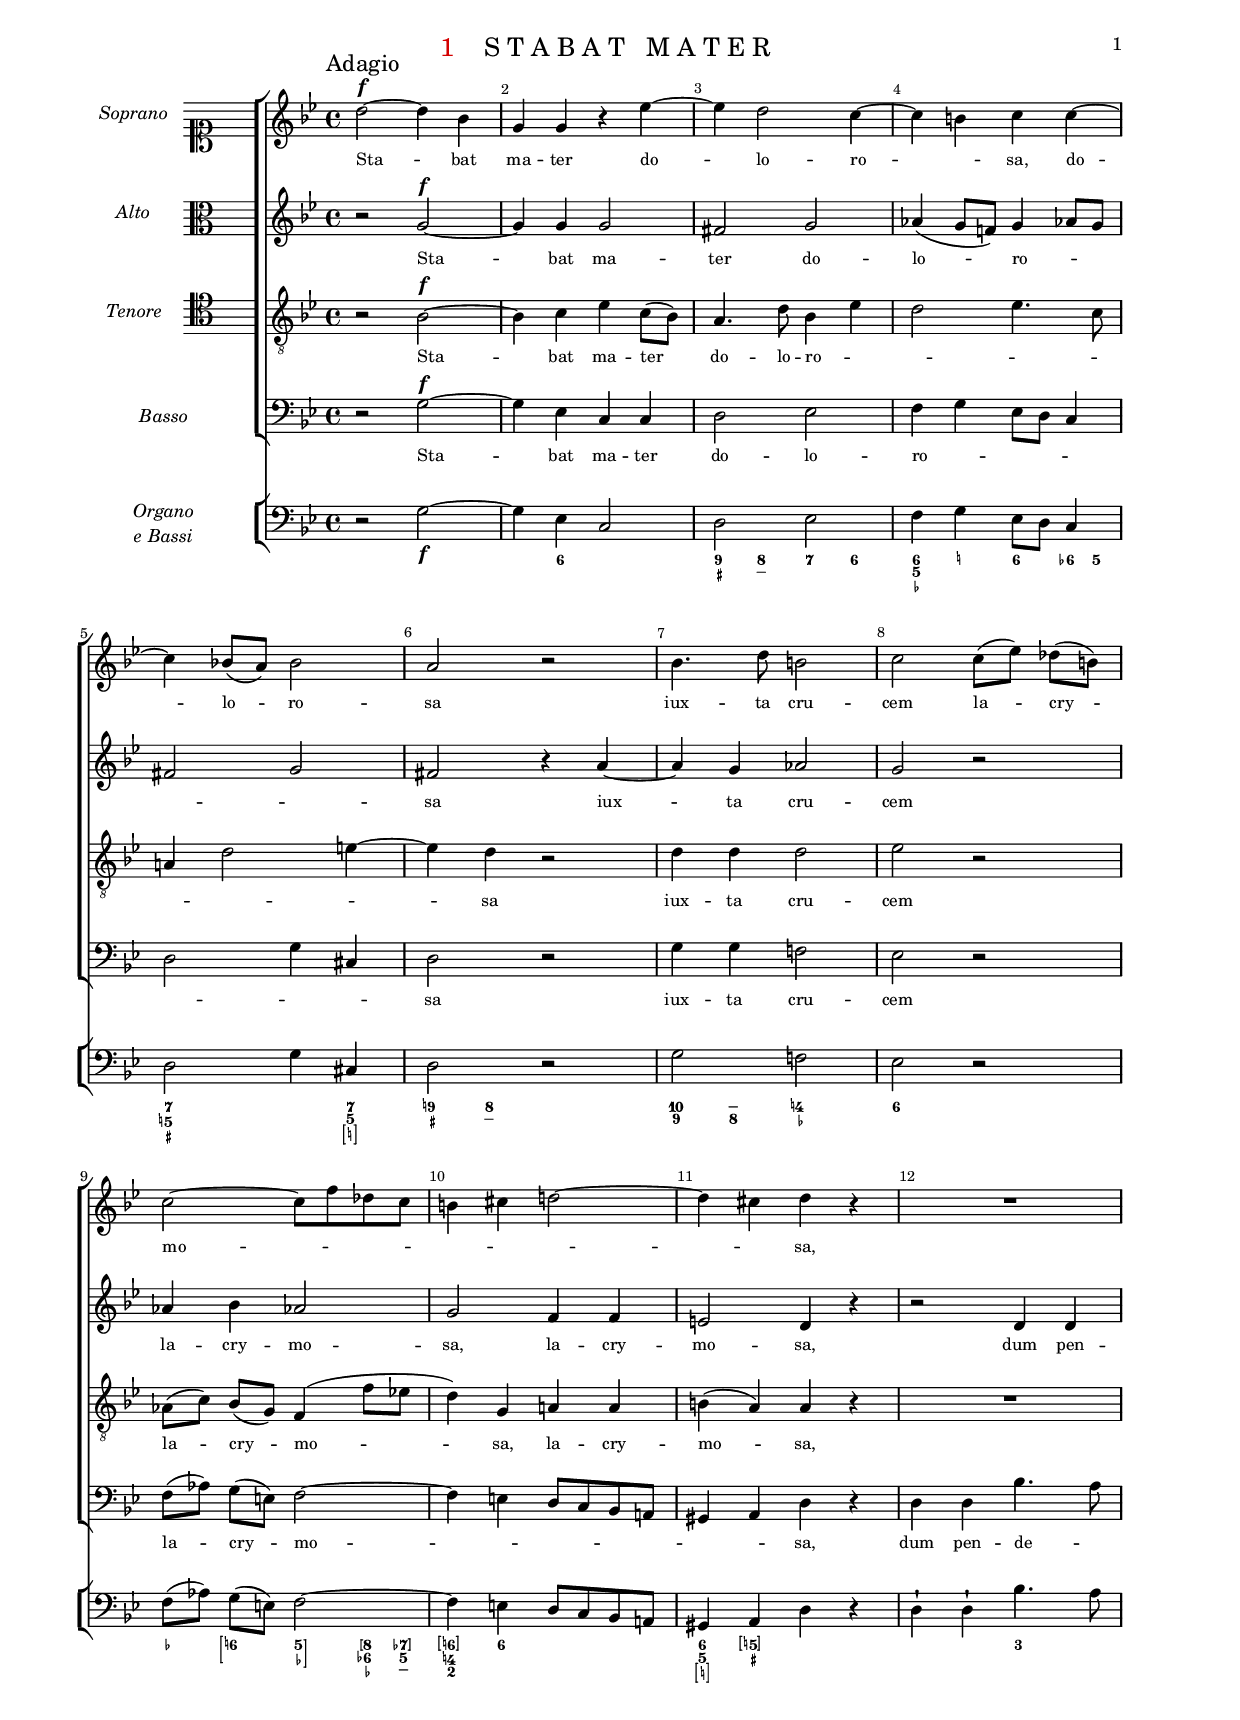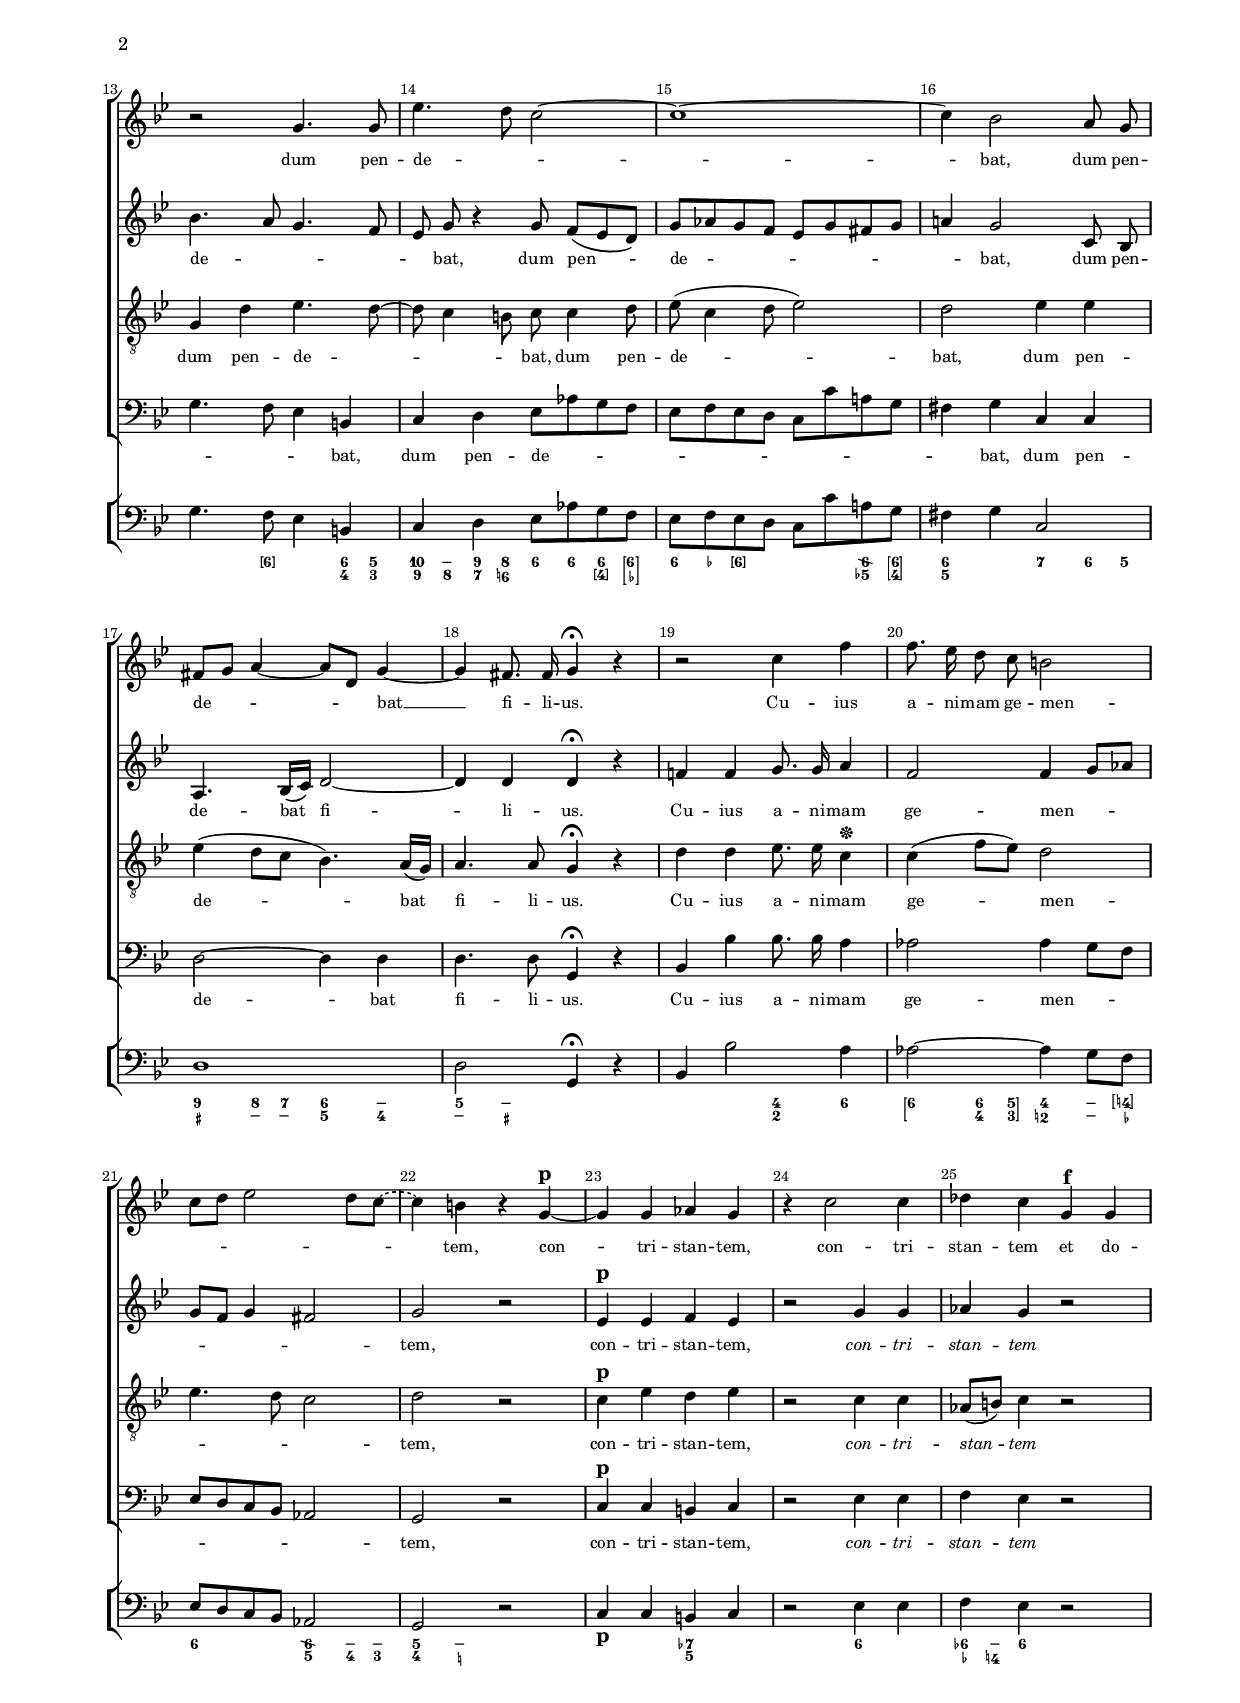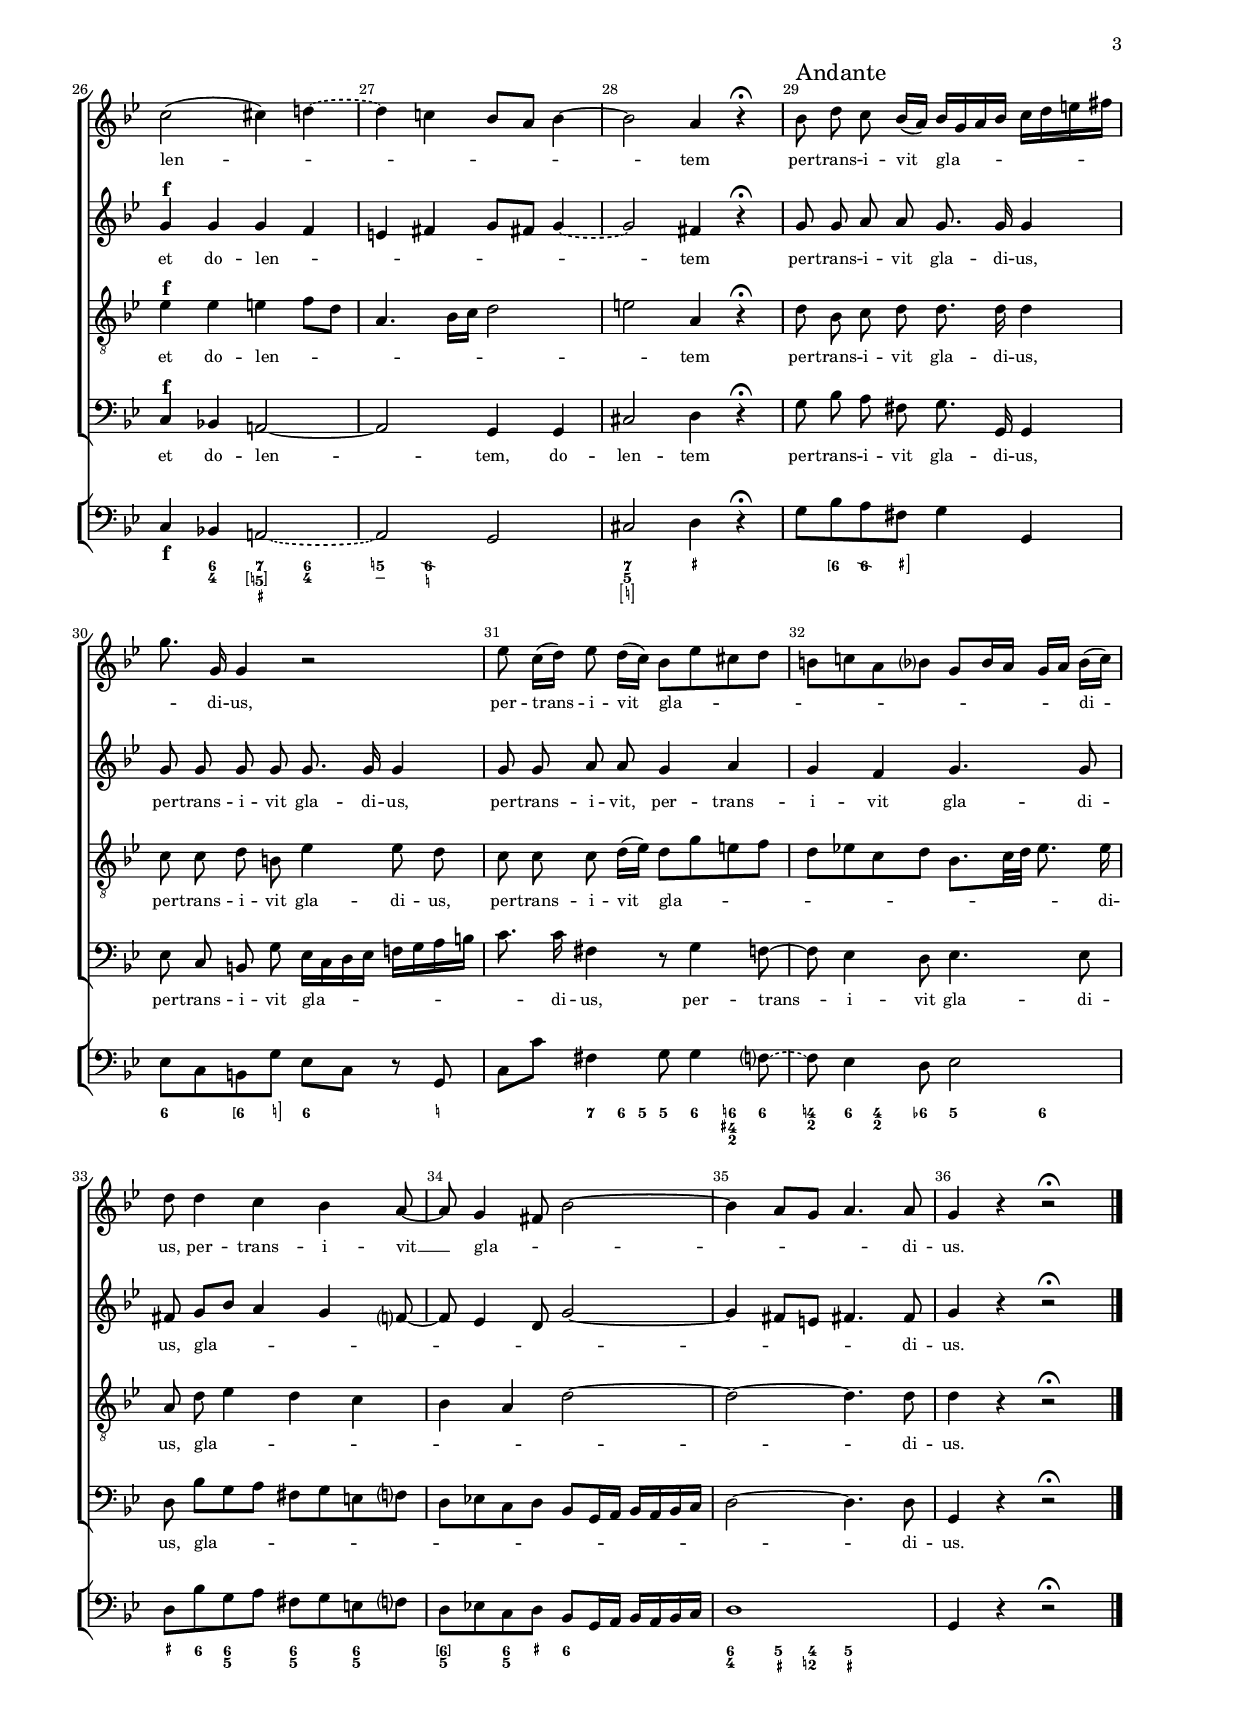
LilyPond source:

\version "2.22.0"

\version "2.22.0"
\language "deutsch"


\paper {
  #(set-paper-size "a4")
  two-sided = ##t
  top-margin = 1\cm
  bottom-margin = .5\cm
  outer-margin = 2\cm
  inner-margin = 1.5\cm
  indent = 1\cm

  oddFooterMarkup = \markup {}
  evenFooterMarkup = \markup {}
  oddHeaderMarkup = \markup {
    \fill-line {
      " " \fromproperty #'page:page-number-string
    }
  }
  evenHeaderMarkup = \markup {
    \fromproperty #'page:page-number-string
  }

  system-system-spacing =
    #'((basic-distance . 20)
       (minimum-distance . 20)
       (padding . -100)
       (stretchability . 0))

  top-system-spacing =
    #'((basic-distance . 20)
       (minimum-distance . 20)
       (padding . -100)
       (stretchability . 0))

  top-markup-spacing =
    #'((basic-distance . 5)
       (minimum-distance . 5)
       (padding . -100)
       (stretchability . 0))

  markup-system-spacing =
    #'((basic-distance . 15)
       (minimum-distance . 15)
       (padding . -100)
       (stretchability . 0))

  last-bottom-spacing =
    #'((basic-distance . 0)
       (minimum-distance . 0)
       (padding . 0)
       (stretchability . 1.0e7))

  score-system-spacing =
    #'((basic-distance . 0)
       (minimum-distance . 0)
       (padding . 0)
       (stretchability . 0))

  score-markup-spacing =
    #'((basic-distance . 0)
       (minimum-distance . 0)
       (padding . 0)
       (stretchability . 0))

  markup-markup-spacing =
    #'((basic-distance . 0)
       (minimum-distance . 0)
       (padding . 0)
       (stretchability . 0))

  bookTitleMarkup = \markup {
    \fill-line {
      \line {
        \fontsize #3 {
          \with-color #(rgb-color .8313 0 0) { \fromproperty #'header:number }
          \hspace #3
          \fromproperty #'header:title
        }
        \fromproperty #'header:subtitle
      }
    }
  }

  system-separator-markup = \markup {
    \center-align
    \vcenter \combine
    \beam #2.0 #0.5 #0.48
    \raise #1.0 \beam #2.0 #0.5 #0.48
  }
}

partTitle = #(define-scheme-function
  (parser location number title)
  (string? string?)
  #{
    \markup {
      \column {
        \vspace #25
        \fill-line { \fontsize #12 \with-color #(rgb-color .8313 0 0) #number }
        \vspace #3
        \fill-line { \fontsize #4 #title }
      }
    }
  #}
)

partMark = \score {
  \new Staff \with {
    \remove "Clef_engraver"
    \remove "Time_signature_engraver"
  } { \stopStaff s }
}



tempoMarkup = #(define-music-function
  (parser location arg)
  (markup?)
  #{
    \tempo \markup \medium { \larger \larger #arg }
  #}
)

#(define-markup-command
  (remark layout props text)
  (markup?)
  (interpret-markup layout props
    #{\markup \small \upright #text #})
)

#(define-markup-command
  (remarkE layout props text)
  (markup?)
  (interpret-markup layout props
    #{\markup \small \italic #text #})
)

solo =      \markup \remark  "Solo"
soloE =     \markup \remarkE "Solo"
tutti =     \markup \remark  "Tutti"
tuttiE =    \markup \remarkE "Tutti"
tasto =     \markup \remark  "tasto solo"
tastoE =    \markup \remarkE "tasto solo"
org =       \markup \remark  "Org."
orgE =      \markup \remarkE "Org."
vlc =       \markup \remark  "Vlc."
vlcE =      \markup \remarkE "Vlc."
bassi =     \markup \remark  "Bassi"
bassiE =    \markup \remarkE "Bassi"
tenuto =    \markup \remark  "ten."
tenutoE =   \markup \remarkE "ten."
unisono =   \markup \remark  "unisono"
unisonoE =  \markup \remarkE "unisono"
pizz =      \markup \remark  "pizz."
pizzE =     \markup \remarkE "pizz."
arco =      \markup \remark  "arco"
arcoE =     \markup \remarkE "arco"
senzaOrg =  \markup \remark  "senza Org."
senzaOrgE = \markup \remarkE "senza Org."
colOrg =    \markup \remark  "col’Org."
colOrgE =   \markup \remarkE "col’Org."
dolce =     \markup \remark  "dolce"
dolceE =    \markup \remarkE "dolce"


t = \markup { \combine \fontsize #-2 \transparent \number 5 \raise #.6 \draw-line #'(1 . 0) }
tllur = \markup { \combine \fontsize #-2 \transparent \number 5 \raise #.6 \draw-line #'(1 . 1) }
l = \markup { \fontsize #-2 \transparent \number 5 }
critnote = \markup { \musicglyph #'"pedal.*" }
trillE = \tweak self-alignment-X #CENTER ^\markup { \hspace #1.5 [ \musicglyph #'"scripts.trill" ] }
extraNat = \once \override Accidental.restore-first = ##t
kneeBeam = \once \override Beam.auto-knee-gap = #0
noKneeBeam = \once \override Beam.auto-knee-gap = #5.5
rh = \change Staff = "RH"
lh = \change Staff = "LH"
xE = \override LyricText.font-shape = #'italic
x = \revert LyricText.font-shape

bp = #(define-music-function
  (parser location beg end)
  (number? number?)
  #{
     \once \override Beam.positions = #(cons beg end)
  #}
)



dynScript = #(define-scheme-function
  (parser location sym extra?)
  (string? boolean?)
  (make-dynamic-script
    (if extra?
      (markup #:line (#:normal-text #:italic #:large #:bold sym))
      (markup #:line (#:normal-text #:large #:bold sym))
    )
  )
)

dynScriptPrefix = #(define-scheme-function
  (parser location prefix sym extra?)
  (string? string? boolean?)
  (make-dynamic-script
    (if extra?
      (markup #:line (
        #:normal-text #:small #:italic prefix
        #:normal-text #:italic #:large #:bold sym)
      )
      (markup #:line (
        #:normal-text #:small prefix
        #:normal-text #:large #:bold sym)
      )
    )
  )
)

ff   = \dynScript "ff"  ##f
ffE  = \dynScript "ff"  ##t
"f"  = \dynScript "f"   ##f
fE   = \dynScript "f"   ##t
mf   = \dynScript "mf"  ##f
mfE  = \dynScript "mf"  ##t
mp   = \dynScript "mp"  ##f
mpE  = \dynScript "mp"  ##t
p    = \dynScript "p"   ##f
pE   = \dynScript "p"   ##t
pp   = \dynScript "pp"  ##f
ppE  = \dynScript "pp"  ##t

sf   = \dynScript "sf"  ##f
sfE  = \dynScript "sf"  ##t
sfp  = \dynScript "sfp" ##f
sfpE = \dynScript "sfp" ##t
sfz  = \dynScript "sfz" ##f
sfzE = \dynScript "sfz" ##t
fp   = \dynScript "fp"  ##f
fpE  = \dynScript "fp"  ##t
fz   = \dynScript "fz"  ##f
fzE  = \dynScript "fz"  ##t
rf   = \dynScript "rf"  ##f
rfE  = \dynScript "rf"  ##t
rfz  = \dynScript "rfz" ##f
rfzE = \dynScript "rfz" ##t

piuF   = \dynScriptPrefix "più"  "f" ##f
piuFE  = \dynScriptPrefix "più"  "f" ##t
pocoF  = \dynScriptPrefix "poco" "f" ##f
pocoFE = \dynScriptPrefix "poco" "f" ##t
pocoP  = \dynScriptPrefix "poco" "p" ##f
pocoPE = \dynScriptPrefix "poco" "p" ##t

cresc = #(make-music
  'CrescendoEvent
  'span-direction START
  'span-type 'text
  'span-text (markup (#:normal-text #:small "cresc."))
)
crescE = #(make-music
  'CrescendoEvent
  'span-direction START
  'span-type 'text
  'span-text (markup (#:normal-text #:small #:italic "cresc."))
)
decresc = #(make-music
  'DecrescendoEvent
  'span-direction START
  'span-type 'text
  'span-text (markup (#:normal-text #:small "decresc."))
)
decrescE = #(make-music
  'DecrescendoEvent
  'span-direction START
  'span-type 'text
  'span-text (markup (#:normal-text #:small #:italic "decresc."))
)



smallGroupDistance = {
  \override StaffGrouper.staffgroup-staff-spacing =
    #'((basic-distance . 12)
       (minimum-distance . 12)
       (padding . -100)
       (stretchability . 0))
  \override StaffGrouper.staff-staff-spacing =
    #'((basic-distance . 12)
       (minimum-distance . 12)
       (padding . -100)
       (stretchability . 0)) }

normalGroupDistance = {
  \override StaffGrouper.staffgroup-staff-spacing =
    #'((basic-distance . 15)
       (minimum-distance . 15)
       (padding . -100)
       (stretchability . 0))
  \override StaffGrouper.staff-staff-spacing =
    #'((basic-distance . 12)
       (minimum-distance . 12)
       (padding . -100)
       (stretchability . 0)) }

smallStaffDistance = {
  \override VerticalAxisGroup.staff-staff-spacing =
    #'((basic-distance . 12)
       (minimum-distance . 12)
       (padding . -100)
       (stretchability . 0))
}

twofourtime = {
  \overrideTimeSignatureSettings
    2/4
    1/8
    #'(4)
    #'((end . (((1 . 16) . (4 4)))))
  }

twotwotime = {
  \overrideTimeSignatureSettings
    2/2
    1/4
    #'(4)
    #'((end . (((1 . 16) . (4 4 4 4)) ((1 . 8) . (4 4)))))
  }

mvTr = \once \override TextScript.X-offset = #2
mvTrh = \once \override TextScript.X-offset = #2.5
mvTrr = \once \override TextScript.X-offset = #3
hideTn = \once \override TupletNumber.stencil = ##f
mvDll = \once \override DynamicText.X-offset = #-3
scriptOut = \once \override Script.avoid-slur = #'outside
pao = \once \partCombineApart
pa = \partCombineApart
pd = \partCombineAutomatic
hairpinDashed = \override Hairpin.style = #'dashed-line
hairpinSolid = \override Hairpin.style = #'solid

sbOn = {
  \set subdivideBeams = ##t
  \set baseMoment = #(ly:make-moment 1/8)
  \set beatStructure = #'(2 2 2 2)
}
sbOff = {
  \unset subdivideBeams
  \unset baseMoment
  \unset beatStructure
}

parOn = {
  \once \override ParenthesesItem.font-size = #-3
  \once \override ParenthesesItem.stencils = #(lambda (grob)
    (let ((par-list (parentheses-item::calc-parenthesis-stencils grob))
          (right-par (grob-interpret-markup grob (markup #:null))))
      (list (car par-list) right-par )))
}
parOff = {
  \once \override ParenthesesItem.font-size = #-3
  \once \override ParenthesesItem.stencils = #(lambda (grob)
    (let ((par-list (parentheses-item::calc-parenthesis-stencils grob))
          (left-par (grob-interpret-markup grob (markup #:null))))
      (list left-par (cadr par-list))))
}

markDaCapo = {
  \once \override Score.RehearsalMark.self-alignment-X = #RIGHT
  \mark \markup { \remark "da capo" }
}



% modify the Scheme function 'format-bass-figure'
% in usr/share/lilypond/current/scm/translation-functions.scm
% to increase the size of figured bass accidentals
#(define-public (new-format-bass-figure figure event context)
  (let* ((fig (ly:event-property event 'figure))
         (fig-markup (if (number? figure)
             ((if (<= 10 figure)
                  (lambda (y) (make-translate-scaled-markup
                               (cons -0.7 0) y))
                  identity)

              (cond
               ((eq? #t (ly:event-property event 'diminished))
                (markup #:slashed-digit figure))
               ((eq? #t (ly:event-property event 'augmented-slash))
                (markup #:backslashed-digit figure))
               (else (markup #:number (number->string figure 10)))))
             #f))

         (alt (ly:event-property event 'alteration))
         (alt-markup
          (if (number? alt)
              (markup
               #:general-align Y DOWN #:fontsize
               (if (not (= alt DOUBLE-SHARP))
                  0 2) ;; originally: -2 2)
               (alteration->text-accidental-markup alt))
              #f))

         (plus-markup (if (eq? #t (ly:event-property event 'augmented))
                          (markup #:number "+")
                          #f))

         (alt-dir (ly:context-property context 'figuredBassAlterationDirection))
         (plus-dir (ly:context-property context 'figuredBassPlusDirection)))

    (if (and (not fig-markup) alt-markup)
        (begin
          (set! fig-markup
            (markup #:left-align #:pad-around 0.3 alt-markup))
          (set! alt-markup #f)))

    (if alt-markup
        (set! fig-markup
              (markup #:put-adjacent
                      X (if (number? alt-dir)
                            alt-dir
                            LEFT)
                      fig-markup
                      #:pad-x 0.2 alt-markup)))

    (if plus-markup
        (set! fig-markup
              (if fig-markup
                  (markup #:put-adjacent
                          X (if (number? plus-dir)
                                plus-dir
                                LEFT)
                          fig-markup
                          #:pad-x 0.2 plus-markup)
                  plus-markup)))

    (if (markup? fig-markup)
        (markup #:fontsize -2 fig-markup)
        empty-markup)))


#(define (ly:half-bass-figure-bracket which-side) (lambda (grob)
  (let* (
    (dir-h (if (negative? which-side) -1 +1))
    (layout (ly:grob-layout grob))
    (line-thickness (ly:output-def-lookup layout 'line-thickness))
    (thickness (ly:grob-property grob 'thickness 1))
    (th (* line-thickness thickness))
    (hth (/ th 2))
    (tip-lo-h (car (ly:grob-property grob 'edge-height)))
    (tip-hi-h (cdr (ly:grob-property grob 'edge-height)))
    (bfb (ly:enclosing-bracket::print grob))
    (bfb-x (ly:stencil-extent bfb X))
    (bfb-y (ly:stencil-extent bfb Y))
    (stem-v (interval-widen bfb-y (- hth)))
    (stems-h (interval-widen bfb-x (- hth)))
    (single-bracket (lambda (grob)
      (grob-interpret-markup grob (markup
        #:translate (cons ((if (negative? dir-h) car cdr) stems-h) (cdr stem-v))
        #:scale (cons (- dir-h) -1)
        #:combine #:draw-line (cons tip-hi-h 0) #:combine
        #:draw-line (cons 0 (interval-length stem-v))
        #:translate (cons 0 (interval-length stem-v))
        #:draw-line (cons tip-lo-h 0))))))
    (single-bracket grob))))


bo =
\once \override BassFigureBracket.stencil = #(ly:half-bass-figure-bracket LEFT)
bc =
\once \override BassFigureBracket.stencil = #(ly:half-bass-figure-bracket RIGHT)


\layout {
  \context {
    \Score
    \compressEmptyMeasures
    \override BarNumber.break-visibility = #'#(#f #t #t)
  }
  \context {
    \StaffGroup
    \override SystemStartBracket.collapse-height = #1
    \override InstrumentName.font-shape = #'italic
    \override StaffGrouper.staffgroup-staff-spacing =
      #'((basic-distance . 15)
         (minimum-distance . 15)
         (padding . -100)
         (stretchability . 0))
    \override StaffGrouper.staff-staff-spacing =
      #'((basic-distance . 12)
         (minimum-distance . 12)
         (padding . -100)
         (stretchability . 0))
  }
  \context {
    \ChoirStaff
    \override StaffGrouper.staffgroup-staff-spacing =
      #'((basic-distance . 15)
         (minimum-distance . 15)
         (padding . -100)
         (stretchability . 0))
    \override StaffGrouper.staff-staff-spacing =
      #'((basic-distance . 13)
         (minimum-distance . 13)
         (padding . -100)
         (stretchability . 0))
    \override StaffGrouper.nonstaff-nonstaff-spacing =
      #'((basic-distance . 2)
         (minimum-distance . 2)
         (padding . -100)
         (stretchability . 0))
  }
  \context {
    \GrandStaff
    \override InstrumentName.font-shape = #'italic
    \override StaffGrouper.staffgroup-staff-spacing =
      #'((basic-distance . 15)
         (minimum-distance . 15)
         (padding . -100)
         (stretchability . 0))
    \override StaffGrouper.staff-staff-spacing =
      #'((basic-distance . 12)
         (minimum-distance . 12)
         (padding . -100)
         (stretchability . 0))
  }
  \context {
    \PianoStaff
    \override InstrumentName.font-shape = #'italic
    \override StaffGrouper.staffgroup-staff-spacing =
      #'((basic-distance . 15)
         (minimum-distance . 15)
         (padding . -100)
         (stretchability . 0))
    \override StaffGrouper.staff-staff-spacing =
      #'((basic-distance . 12)
         (minimum-distance . 12)
         (padding . -100)
         (stretchability . 0))
  }
  \context {
    \Staff
    \override InstrumentName.font-shape = #'italic
    \override VerticalAxisGroup.default-staff-staff-spacing =
      #'((basic-distance . 15)
         (minimum-distance . 15)
         (padding . -100)
         (stretchability . 0))
    \accidentalStyle neo-modern-voice
    extraNatural = ##t
    \override NoteHead.style = #'baroque
    aDueText = \markup { \medium \remark "a 2" }
    \override DynamicTextSpanner.style = #'none
  }
  \context {
    \Voice
    \override TupletBracket.bracket-visibility = ##f
    \override TupletBracket.avoid-scripts = ##f
  }
  \context {
    \Lyrics
    \override LyricText.font-size = #-1
    \override VerticalAxisGroup.nonstaff-unrelatedstaff-spacing.padding = #-100
  }
  \context {
    \FiguredBass
    figuredBassPlusDirection = #1
    \override BassFigure.font-size = #-2
    \override BassFigure.baseline-skip = #-3
    \override VerticalAxisGroup.nonstaff-nonstaff-spacing.padding = #-100
  }
  \set figuredBassFormatter = #new-format-bass-figure
}

#(define (ly:create-toc-file layout pages)
  (let* ((label-table (ly:output-def-lookup layout 'label-page-table)))
    (if (not (null? label-table))
      (let* ((format-line (lambda (toc-item)
             (let* ((label (car toc-item))
                    (text  (cdaddr toc-item))
                    (label-page (and (list? label-table)
                                     (assoc label label-table)))
                    (page (and label-page (cdr label-page))))
               (format #f "~a{~a}" text page))))
             (formatted-toc-items (map format-line (toc-items)))
             (whole-string (string-join formatted-toc-items "\n"))
             (outfilename "lilypond.toc")
             (outfile (open-output-file outfilename)))
        (if (output-port? outfile)
            (display whole-string outfile)
            (ly:warning (_ "Unable to open output file ~a for the TOC information") outfilename))
        (close-output-port outfile)))))

tocPart = #(define-music-function
  (parser location number text)
  (markup? markup?)
  (add-toc-item!
    'tocItemMarkup
    (format
      #f
      "\\contentsline {part}{\\numberline {~a}~a}"
      number
      text
    )
  )
)

tocSection = #(define-music-function
  (parser location number text)
  (markup? markup?)
  (add-toc-item!
    'tocItemMarkup
    (format
      #f
      "\\contentsline {section}{\\numberline {~a}~a}"
      number
      text
    )
  )
)

tocSubsection = #(define-music-function
  (parser location number text)
  (markup? markup?)
  (add-toc-item!
    'tocItemMarkup
    (format
      #f
      "\\contentsline {subsection}{\\numberline {~a}~a}"
      number
      text
    )
  )
)

#(define (ly:create-ref-file layout pages)
 (let* ((label-table (ly:output-def-lookup layout 'label-page-table)))
   (if (not (null? label-table))
     (let* ((format-line (lambda (toc-item)
            (let* ((label (car toc-item))
                   (text  (cdaddr toc-item))
                   (label-page (and (list? label-table)
                                    (assoc label label-table)))
                   (page (and label-page (cdr label-page))))
              (format #f "~a{~a}}" text page))))
            (formatted-toc-items (map format-line (toc-items)))
            (whole-string (string-join formatted-toc-items "\n"))
            (outfilename "lilypond.ref")
            (outfile (open-output-file outfilename)))
       (if (output-port? outfile)
           (display whole-string outfile)
           (ly:warning (_ "Unable to open output file ~a for the REF information") outfilename))
       (close-output-port outfile)))))

tocLabel = #(define-music-function
  (parser location label number text)
  (markup? markup? markup?)
   (add-toc-item!
    'tocItemMarkup
    (format
      #f
      "\\newlabel{~a}{{~a}{~a}"
      label
      number
      text
    )
  )
)

tocLabelLong = #(define-music-function
  (parser location label number genre text)
  (markup? markup? markup? markup?)
  (add-toc-item!
    'tocItemMarkup
    (format
      #f
      "\\newlabel{~a}{{~a}{~a}{~a}"
      label
    number
    genre
    text
    )
  )
)


piuP   = \dynScriptPrefix "più"  "p" ##f
piuPE  = \dynScriptPrefix "più"  "p" ##t


tempoStabat = \tempoMarkup "Adagio"
  tempoPerTransivit = \tempoMarkup "Andante"


\version "2.22.0"

SopranoIncipit = \markup {
  "Soprano" \hspace #-20.3 \score {
    \new Staff \with {
      \remove Time_signature_engraver
    } {
      \clef soprano s4 \bar empty
    }
    \layout { }
  } \hspace #-0.5
}

StabatSoprano = {
  \relative c' {
    \clef treble
    \key g \minor \time 4/4 \autoBeamOff \tempoStabat
    d'2~\fE d4 b
    g g r es'~
    es d2 c4~
    c h c c~
    c b8([ a)] b2 %5
    a r
    b4. d8 h2
    c c8([ es)] des([ h)]
    c2~ c8[ f des c]
    h4 cis d2~ %10
    d4 cis d r
    R1
    r2 g,4. g8
    es'4. d8 c2~
    c1~ %15
    c4 b2 a8 g
    fis[ g] a4~ a8[ d,] g4~
    g fis8. fis16 g4\fermata r
    r2 c4 f
    f8. es16 d8 c h2 %20
    c8[ d] es2 d8[ \once \tieDashed c~]
    c4 h r g~\p
    g g as g
    r c2 c4
    des c g\f g %25
    c2( cis4) \once \tieDashed d~
    d c4 b8[ a] b4~
    b2 a4 r\fermata
    \tempoPerTransivit b8 d c b16([ a)] b[ g a b] c[ d e fis]
    g8. g,16 g4 r2 %30
    es'8 c16([ d)] es8 d16([ c)] b8[ es cis d]
    h[ c a b?] g[ b16 a] g[ a] b([ c)]
    d8 d4 c b a8~
    a g4 fis8 b2~
    b4 a8[ g] a4. a8 %35
    g4 r r2\fermata \bar "|." %36 finis
  }
}

StabatSopranoLyrics = \lyricmode {
  Sta -- bat
  ma -- ter do --
  lo -- ro --
  _ sa, do --
  lo -- ro -- %5
  sa
  iux -- ta cru --
  cem la -- cry --
  mo --
  _ _ _ %10
  _ sa,

  dum pen --
  de -- _ _
  %15
  bat, dum pen --
  de -- _ bat __
  fi -- li -- us.
  Cu -- ius
  a -- ni -- mam ge -- men -- %20
  _ _ _
  tem, con --
  tri -- stan -- tem,
  con -- tri --
  stan -- tem et do -- %25
  len -- _
  _ _ _
  tem
  per -- trans -- i -- vit gla -- _
  _ di -- us, %30
  per -- trans -- i -- vit gla --
  _ _ _ di --
  us, per -- trans -- i -- vit __
  gla -- _ _
  _ _ di -- %35
  us. %36 finis

  % O quam tri -- stis et af -- fli -- cta
  % fu -- it il -- la be -- ne -- di -- cta
  % ma -- ter u -- ni -- ge -- ni -- ti!
  %
  % Quae mae -- re -- bat et do -- le -- bat,
  % pi -- a ma -- ter cum vi -- de -- bat
  % na -- ti poe -- nas in -- cli -- ti.
  %
  % Quis est ho -- mo, qui non fle -- ret,
  % ma -- trem Chri -- sti si vi -- de -- ret
  % in tan -- to sup -- pli -- ci -- o?
  %
  % Quis non pos -- set con -- tri -- sta -- ri,
  % pi -- am ma -- trem con -- tem -- pla -- ri
  % do -- len -- tem cum fi -- li -- o?
  %
  % Pro pec -- ca -- tis su -- ae gen -- tis
  % vi -- dit Ie -- sum in tor -- men -- tis
  % et fla -- gel -- lis sub -- di -- tum.
  %
  % Vi -- dit su -- um dul -- cem na -- tum
  % mo -- ri -- en -- tem, de -- so -- la -- tum,
  % dum e -- mi -- sit spi -- ri -- tum.
  %
  % E -- ia, ma -- ter, fons a -- mo -- ris,
  % me sen -- ti -- re vim do -- lo -- ris
  % fac, ut te -- cum lu -- ge -- am.
  %
  % Fac, ut ar -- de -- at cor me -- um
  % in a -- man -- do Chri -- stum De -- um,
  % ut si -- bi com -- pla -- ce -- am.
  %
  % San -- cta ma -- ter, i -- stud a -- gas,
  % cru -- ci -- fi -- xi fi -- ge pla -- gas
  % cor -- di me -- o va -- li -- de.
  %
  % Tu -- i na -- ti vul -- ne -- ra -- ti,
  % tam di -- gna -- ti pro me pa -- ti,
  % poe -- nas me -- cum di -- vi -- de.
  %
  % Fac me te -- cum pi -- e fle -- re,
  % cru -- ci -- fi -- xo con -- do -- le -- re,
  % do -- nec e -- go vi -- xe -- ro
  %
  % Iux -- ta cru -- cem te -- cum sta -- re,
  % te li -- ben -- ter so -- ci -- a -- re
  % in plan -- ctu de -- si -- de -- ro.
  %
  % Vir -- go vir -- gi -- num prae -- cla -- ra,
  % mi -- hi iam non sis a -- ma -- ra,
  % fac me te -- cum plan -- ge -- re.
  %
  % Fac, ut por -- tem Chri -- sti mor -- tem,
  % pas -- si -- o -- nis fac con -- sor -- tem
  % et pla -- gas re -- co -- le -- re.
  %
  % Fac me pla -- gis vul -- ne -- ra -- ri,
  % cru -- ce hac in -- e -- bri -- a -- ri
  % ob a -- mo -- rem fi -- li -- i.
  %
  % In -- flam -- ma -- tis et ac -- cen -- sus
  % per te, vir -- go, sim de -- fen -- sus
  % in di -- e iu -- di -- ci -- i.
  %
  % Fac me cru -- ce cu -- sto -- di -- ri,
  % mor -- te Chri -- sti prae -- mu -- ni -- ri,
  % con -- fo -- ve -- ri gra -- ti -- a.
  %
  % Quan -- do cor -- pus mo -- ri -- e -- tur,
  % fac ut a -- ni -- ma do -- ne -- tur
  % pa -- ra -- di -- si glo -- ri -- ae.
}

\version "2.22.0"

AltoIncipit = \markup {
  "Alto" \hspace #-18.1 \score {
    \new Staff \with {
      \remove Time_signature_engraver
    } {
      \clef alto s4 \bar empty
    }
    \layout { }
  } \hspace #-0.5
}

StabatAlto = {
  \relative c' {
    \clef treble
    \key g \minor \time 4/4 \autoBeamOff \tempoStabat
    r2 g'~\fE
    g4 g g2
    fis g
    as4( g8[ f]) g4 as8[ g]
    fis2 g %5
    fis r4 a~
    a g as2
    g r
    as4 b as2
    g f4 f %10
    e2 d4 r
    r2 d4 d
    b'4. a8 g4. f8
    es g r4 g8 f([ es d)]
    g[ as g f] es[ g fis g] %15
    a4 g2 c,8 b
    a4. b16([ c)] d2~
    d4 d d\fermata r
    f! f g8. g16 a4
    f2 f4 g8[ as] %20
    g[ f] g4 fis2
    g r
    es4\p es f es
    r2 g4 g
    as g r2 %25
    g4\f g g f
    e fis g8[ fis] \once \tieDashed g4~
    g2 fis4 r\fermata
    \tempoPerTransivit g8 g a a g8. g16 g4
    g8 g g g g8. g16 g4 %30
    g8 g a a g4 a
    g f g4. g8
    fis g[ b] a4 g f?8~
    f es4 d8 g2~
    g4 fis8[ e] fis4. fis8 %35
    g4 r r2\fermata \bar "|." %36 finis
  }
}

StabatAltoLyrics = \lyricmode {
  Sta --
  bat ma --
  ter do --
  lo -- ro -- _
  _ _ %5
  sa iux --
  ta cru --
  cem
  la -- cry -- mo --
  sa, la -- cry -- %10
  mo -- sa,
  dum pen --
  de -- _ _ _
  _ bat, dum pen --
  de -- _ %15
  _ bat, dum pen --
  de -- bat fi --
  li -- us.
  Cu -- ius a -- ni -- mam
  ge -- men -- _ %20
  _ _ _
  tem,
  con -- tri -- stan -- tem,
  \xE con -- tri --
  stan -- tem \x %25
  et do -- len -- _
  _ _ _ _
  tem
  per -- trans -- i -- vit gla -- di -- us,
  per -- trans -- i -- vit gla -- di -- us, %30
  per -- trans -- i -- vit, per -- trans --
  i -- vit gla -- di --
  us, gla -- _ _ _
  _ _ _
  _ _ di -- %35
  us. %36 finis

  % O quam tri -- stis et af -- fli -- cta
  % fu -- it il -- la be -- ne -- di -- cta
  % ma -- ter u -- ni -- ge -- ni -- ti!
  %
  % Quae mae -- re -- bat et do -- le -- bat,
  % pi -- a ma -- ter cum vi -- de -- bat
  % na -- ti poe -- nas in -- cli -- ti.
  %
  % Quis est ho -- mo, qui non fle -- ret,
  % ma -- trem Chri -- sti si vi -- de -- ret
  % in tan -- to sup -- pli -- ci -- o?
  %
  % Quis non pos -- set con -- tri -- sta -- ri,
  % pi -- am ma -- trem con -- tem -- pla -- ri
  % do -- len -- tem cum fi -- li -- o?
  %
  % Pro pec -- ca -- tis su -- ae gen -- tis
  % vi -- dit Ie -- sum in tor -- men -- tis
  % et fla -- gel -- lis sub -- di -- tum.
  %
  % Vi -- dit su -- um dul -- cem na -- tum
  % mo -- ri -- en -- tem, de -- so -- la -- tum,
  % dum e -- mi -- sit spi -- ri -- tum.
  %
  % E -- ia, ma -- ter, fons a -- mo -- ris,
  % me sen -- ti -- re vim do -- lo -- ris
  % fac, ut te -- cum lu -- ge -- am.
  %
  % Fac, ut ar -- de -- at cor me -- um
  % in a -- man -- do Chri -- stum De -- um,
  % ut si -- bi com -- pla -- ce -- am.
  %
  % San -- cta ma -- ter, i -- stud a -- gas,
  % cru -- ci -- fi -- xi fi -- ge pla -- gas
  % cor -- di me -- o va -- li -- de.
  %
  % Tu -- i na -- ti vul -- ne -- ra -- ti,
  % tam di -- gna -- ti pro me pa -- ti,
  % poe -- nas me -- cum di -- vi -- de.
  %
  % Fac me te -- cum pi -- e fle -- re,
  % cru -- ci -- fi -- xo con -- do -- le -- re,
  % do -- nec e -- go vi -- xe -- ro
  %
  % Iux -- ta cru -- cem te -- cum sta -- re,
  % te li -- ben -- ter so -- ci -- a -- re
  % in plan -- ctu de -- si -- de -- ro.
  %
  % Vir -- go vir -- gi -- num prae -- cla -- ra,
  % mi -- hi iam non sis a -- ma -- ra,
  % fac me te -- cum plan -- ge -- re.
  %
  % Fac, ut por -- tem Chri -- sti mor -- tem,
  % pas -- si -- o -- nis fac con -- sor -- tem
  % et pla -- gas re -- co -- le -- re.
  %
  % Fac me pla -- gis vul -- ne -- ra -- ri,
  % cru -- ce hac in -- e -- bri -- a -- ri
  % ob a -- mo -- rem fi -- li -- i.
  %
  % In -- flam -- ma -- tis et ac -- cen -- sus
  % per te, vir -- go, sim de -- fen -- sus
  % in di -- e iu -- di -- ci -- i.
  %
  % Fac me cru -- ce cu -- sto -- di -- ri,
  % mor -- te Chri -- sti prae -- mu -- ni -- ri,
  % con -- fo -- ve -- ri gra -- ti -- a.
  %
  % Quan -- do cor -- pus mo -- ri -- e -- tur,
  % fac ut a -- ni -- ma do -- ne -- tur
  % pa -- ra -- di -- si glo -- ri -- ae.
}

\version "2.22.0"

TenoreIncipit = \markup {
  "Tenore" \hspace #-19.5 \score {
    \new Staff \with {
      \remove Time_signature_engraver
    } {
      \clef tenor s4 \bar empty
    }
    \layout { }
  } \hspace #-0.5
}

StabatTenore = {
  \relative c' {
    \clef "treble_8"
    \key g \minor \time 4/4 \autoBeamOff \tempoStabat
    r2 b~\fE
    b4 c es c8([ b)]
    a4. d8 b4 es
    d2 es4. c8
    a!4 d2 e4~ %5
    e d r2
    d4 d d2
    es r
    as,8([ c)] b([ g)] f4( f'8[ es!]
    d4) g, a a %10
    h( a) a r
    R1
    g4 d' es4. d8~
    d c4 h8 c c4 d8
    es( c4 d8 es2) %15
    d es4 es
    es( d8[ c] b4.) a16([ g)]
    a4. a8 g4\fermata r
    d' d es8. es16 c4^\critnote
    c( f8[ es)] d2 %20
    es4. d8 c2
    d r
    c4\p es d es
    r2 c4 c
    as8([ h)] c4 r2 %25
    es4\f es e f8[ d]
    a4. b16[ c] d2
    e a,4 r\fermata
    \tempoPerTransivit d8 b c d d8. d16 d4
    c8 c d h es4 es8 d %30
    c c c d16([ es)] d8[ g e f]
    d[ es c d] b8.[ c32 d] es8. es16
    a,8 d es4 d c
    b a d2~
    d~ d4. d8 %35
    d4 r r2\fermata \bar "|." %36 finis
  }
}

StabatTenoreLyrics = \lyricmode {
  Sta --
  bat ma -- ter
  do -- lo -- ro -- _
  _ _ _
  _ _ _ %5
  sa
  iux -- ta cru --
  cem
  la -- cry -- mo --
  sa, la -- cry -- %10
  mo -- sa,

  dum pen -- de -- _
  _ _ bat, dum pen --
  de -- %15
  bat, dum pen --
  de -- bat
  fi -- li -- us.
  Cu -- ius a -- ni -- mam
  ge -- men -- %20
  _ _ _
  tem,
  con -- tri -- stan -- tem,
  \xE con -- tri --
  stan -- tem \x %25
  et do -- len -- _
  _ _ _
  _ tem
  per -- trans -- i -- vit gla -- di -- us,
  per -- trans -- i -- vit gla -- di -- us, %30
  per -- trans -- i -- vit gla --
  _ _ _ di --
  us, gla -- _ _ _
  _ _ _
  di -- %35
  us. %36 finis

  % O quam tri -- stis et af -- fli -- cta
  % fu -- it il -- la be -- ne -- di -- cta
  % ma -- ter u -- ni -- ge -- ni -- ti!
  %
  % Quae mae -- re -- bat et do -- le -- bat,
  % pi -- a ma -- ter cum vi -- de -- bat
  % na -- ti poe -- nas in -- cli -- ti.
  %
  % Quis est ho -- mo, qui non fle -- ret,
  % ma -- trem Chri -- sti si vi -- de -- ret
  % in tan -- to sup -- pli -- ci -- o?
  %
  % Quis non pos -- set con -- tri -- sta -- ri,
  % pi -- am ma -- trem con -- tem -- pla -- ri
  % do -- len -- tem cum fi -- li -- o?
  %
  % Pro pec -- ca -- tis su -- ae gen -- tis
  % vi -- dit Ie -- sum in tor -- men -- tis
  % et fla -- gel -- lis sub -- di -- tum.
  %
  % Vi -- dit su -- um dul -- cem na -- tum
  % mo -- ri -- en -- tem, de -- so -- la -- tum,
  % dum e -- mi -- sit spi -- ri -- tum.
  %
  % E -- ia, ma -- ter, fons a -- mo -- ris,
  % me sen -- ti -- re vim do -- lo -- ris
  % fac, ut te -- cum lu -- ge -- am.
  %
  % Fac, ut ar -- de -- at cor me -- um
  % in a -- man -- do Chri -- stum De -- um,
  % ut si -- bi com -- pla -- ce -- am.
  %
  % San -- cta ma -- ter, i -- stud a -- gas,
  % cru -- ci -- fi -- xi fi -- ge pla -- gas
  % cor -- di me -- o va -- li -- de.
  %
  % Tu -- i na -- ti vul -- ne -- ra -- ti,
  % tam di -- gna -- ti pro me pa -- ti,
  % poe -- nas me -- cum di -- vi -- de.
  %
  % Fac me te -- cum pi -- e fle -- re,
  % cru -- ci -- fi -- xo con -- do -- le -- re,
  % do -- nec e -- go vi -- xe -- ro
  %
  % Iux -- ta cru -- cem te -- cum sta -- re,
  % te li -- ben -- ter so -- ci -- a -- re
  % in plan -- ctu de -- si -- de -- ro.
  %
  % Vir -- go vir -- gi -- num prae -- cla -- ra,
  % mi -- hi iam non sis a -- ma -- ra,
  % fac me te -- cum plan -- ge -- re.
  %
  % Fac, ut por -- tem Chri -- sti mor -- tem,
  % pas -- si -- o -- nis fac con -- sor -- tem
  % et pla -- gas re -- co -- le -- re.
  %
  % Fac me pla -- gis vul -- ne -- ra -- ri,
  % cru -- ce hac in -- e -- bri -- a -- ri
  % ob a -- mo -- rem fi -- li -- i.
  %
  % In -- flam -- ma -- tis et ac -- cen -- sus
  % per te, vir -- go, sim de -- fen -- sus
  % in di -- e iu -- di -- ci -- i.
  %
  % Fac me cru -- ce cu -- sto -- di -- ri,
  % mor -- te Chri -- sti prae -- mu -- ni -- ri,
  % con -- fo -- ve -- ri gra -- ti -- a.
  %
  % Quan -- do cor -- pus mo -- ri -- e -- tur,
  % fac ut a -- ni -- ma do -- ne -- tur
  % pa -- ra -- di -- si glo -- ri -- ae.
}

\version "2.22.0"

StabatBasso = {
  \relative c {
    \clef bass
    \key g \minor \time 4/4 \autoBeamOff \tempoStabat
    r2 g'~\fE
    g4 es c c
    d2 es
    f4 g es8[ d] c4
    d2 g4 cis, %5
    d2 r
    g4 g f!2
    es r
    f8([ as)] g([ e)] f2~
    f4 e d8[ c b a!] %10
    gis4 a d r
    d d b'4. a8
    g4. f8 es4 h
    c d es8[ as g f]
    es[ f es d] c[ c' a g] %15
    fis4 g c, c
    d2~ d4 d
    d4. d8 g,4\fermata r
    b b' b8. b16 a4
    as2 as4 g8[ f] %20
    es[ d c b] as2
    g r
    c4\p c h c
    r2 es4 es
    f es r2 %25
    c4\f b! a!2~
    a g4 g
    cis2 d4 r\fermata
    \tempoPerTransivit g8 b a fis g8. g,16 g4
    es'8 c h g' es16[ c d es] f[ g a h] %30
    c8. c16 fis,4 r8 g4 f8~
    f es4 d8 es4. es8
    d8 b'[ g a] fis[ g e f?]
    d[ es c d] b[ g16 a] b[ a b c]
    d2~ d4. d8 %35
    g,4 r r2\fermata \bar "|." %36 finis
  }
}

StabatBassoLyrics = \lyricmode {
  Sta --
  bat ma -- ter
  do -- lo --
  ro -- _ _ _
  _ _ _ %5
  sa
  iux -- ta cru --
  cem
  la -- cry -- mo --
  _ _ %10
  _ _ sa,
  dum pen -- de -- _
  _ _ _ bat,
  dum pen -- de --
  _ _ %15
  _ bat, dum pen --
  de -- bat
  fi -- li -- us.
  Cu -- ius a -- ni -- mam
  ge -- men -- _ %20
  _ _
  tem,
  con -- tri -- stan -- tem,
  \xE con -- tri --
  stan -- tem \x %25
  et do -- len --
  tem, do --
  len -- tem
  per -- trans -- i -- vit gla -- di -- us,
  per -- trans -- i -- vit gla -- _ %30
  _ di -- us, per -- trans --
  i -- vit gla -- di --
  us, gla -- _
  _ _ _
  _ di -- %35
  us. %36 finis

  % O quam tri -- stis et af -- fli -- cta
  % fu -- it il -- la be -- ne -- di -- cta
  % ma -- ter u -- ni -- ge -- ni -- ti!
  %
  % Quae mae -- re -- bat et do -- le -- bat,
  % pi -- a ma -- ter cum vi -- de -- bat
  % na -- ti poe -- nas in -- cli -- ti.
  %
  % Quis est ho -- mo, qui non fle -- ret,
  % ma -- trem Chri -- sti si vi -- de -- ret
  % in tan -- to sup -- pli -- ci -- o?
  %
  % Quis non pos -- set con -- tri -- sta -- ri,
  % pi -- am ma -- trem con -- tem -- pla -- ri
  % do -- len -- tem cum fi -- li -- o?
  %
  % Pro pec -- ca -- tis su -- ae gen -- tis
  % vi -- dit Ie -- sum in tor -- men -- tis
  % et fla -- gel -- lis sub -- di -- tum.
  %
  % Vi -- dit su -- um dul -- cem na -- tum
  % mo -- ri -- en -- tem, de -- so -- la -- tum,
  % dum e -- mi -- sit spi -- ri -- tum.
  %
  % E -- ia, ma -- ter, fons a -- mo -- ris,
  % me sen -- ti -- re vim do -- lo -- ris
  % fac, ut te -- cum lu -- ge -- am.
  %
  % Fac, ut ar -- de -- at cor me -- um
  % in a -- man -- do Chri -- stum De -- um,
  % ut si -- bi com -- pla -- ce -- am.
  %
  % San -- cta ma -- ter, i -- stud a -- gas,
  % cru -- ci -- fi -- xi fi -- ge pla -- gas
  % cor -- di me -- o va -- li -- de.
  %
  % Tu -- i na -- ti vul -- ne -- ra -- ti,
  % tam di -- gna -- ti pro me pa -- ti,
  % poe -- nas me -- cum di -- vi -- de.
  %
  % Fac me te -- cum pi -- e fle -- re,
  % cru -- ci -- fi -- xo con -- do -- le -- re,
  % do -- nec e -- go vi -- xe -- ro
  %
  % Iux -- ta cru -- cem te -- cum sta -- re,
  % te li -- ben -- ter so -- ci -- a -- re
  % in plan -- ctu de -- si -- de -- ro.
  %
  % Vir -- go vir -- gi -- num prae -- cla -- ra,
  % mi -- hi iam non sis a -- ma -- ra,
  % fac me te -- cum plan -- ge -- re.
  %
  % Fac, ut por -- tem Chri -- sti mor -- tem,
  % pas -- si -- o -- nis fac con -- sor -- tem
  % et pla -- gas re -- co -- le -- re.
  %
  % Fac me pla -- gis vul -- ne -- ra -- ri,
  % cru -- ce hac in -- e -- bri -- a -- ri
  % ob a -- mo -- rem fi -- li -- i.
  %
  % In -- flam -- ma -- tis et ac -- cen -- sus
  % per te, vir -- go, sim de -- fen -- sus
  % in di -- e iu -- di -- ci -- i.
  %
  % Fac me cru -- ce cu -- sto -- di -- ri,
  % mor -- te Chri -- sti prae -- mu -- ni -- ri,
  % con -- fo -- ve -- ri gra -- ti -- a.
  %
  % Quan -- do cor -- pus mo -- ri -- e -- tur,
  % fac ut a -- ni -- ma do -- ne -- tur
  % pa -- ra -- di -- si glo -- ri -- ae.
}

\version "2.22.0"

StabatOrgano = {
  \relative c {
    \clef bass
    \key g \minor \time 4/4 \tempoStabat
    r2 g'~\fE
    g4 es c2
    d es
    f4 g es8 d c4
    d2 g4 cis, %5
    d2 r
    g f!
    es r
    f8( as) g([ e)] f2~
    f4 e d8 c b a! %10
    gis4 a d r
    d-! d-! b'4. a8
    g4. f8 es4 h
    c d es8 as g f
    es f es d c c' a g %15
    fis4 g c,2
    d1
    d2 g,4\fermata r
    b b'2 a4
    as2~ as4 g8 f %20
    es d c b as2
    g r
    c4\p c h c
    r2 es4 es
    f es r2 %25
    c4\f b! \once \tieDashed a!2~
    a g
    cis d4 r\fermata
    \tempoPerTransivit g8 b a fis g4 g,
    es'8 c h g' es c r g %30
    c c' fis,4 g8 g4 \once \tieDashed f?8~
    f es4 d8 es2
    d8 b' g a fis g e f?
    d es c d b g16 a b a b c
    d1 %35
    g,4 r r2\fermata \bar "|." %36 finis
  }
}

StabatBassFigures = \figuremode {
  r1
  r4 <6>2.
  <9 _+>4 <8 \t> <7> <6>
  <6 5 _->4 <_!> <6> <6->8 <5>
  <7 5! _+>2. <7 5 [_!]>4 %5
  <9! _+> <8 \t>2.
  <10 9>4 <\t 8> <4! _->2
  <6>1
  <_->4 \bo <[6! \l]> \bc <[5 _-]> \bo <[8] 6- _->8 \bc <[7-] 5 \t>
  <[6!] 4! 2>4 <6>2. %10
  <6 5 [_!]>4 <[5!] _+>2.
  r2 <3>
  r4. <[6]> <6 4>8 <5 3>
  <10 9> <\t 8> <9 7> <8 6!> <6> q <6 [4]> <[6 _-]>
  <6> <_-> <[6]>2 <6\\ 5->8 <[6 4]> %15
  <6 5>2 <7>4 <6>8 <5>
  <9 _+>4 <8 \t>8 <7 \t> <6 5>4 <\t 4>
  <5 \t> <\t _+>2.
  r2 <4 2>4 <6>
  \bo <[6 \l]>4 <6 4>8 \bc <[5 3]> <4 2!>4 <\t \t>8 <[4!] _-> %20
  <6>2 <6\\ 5>4 <\t 4>8 <\t 3>
  <5 4>4 <\t _!>2.
  r2 <7- 5>
  r <6>
  <6- _->8 <\t 4!> <6>2. %25
  r4 <6 4> <7 [5!] _+> <6 4>
  <5! \t> <6\\ _!>2.
  <7 5 [_!]>2 <_+>
  r8 \bo <[6]> <6\\> \bc <[_+]> r2
  <6>4 \bo <[6]>8 \bc <[_!]> <6>4. <_!>8 %30
  r4 <7>8 <6>16 <5> <5>8 <6> <6! 4+ 2> <6>
  <4! 2> <6> <4 2> <6-> <5>4 <6>
  <_+>8 <6> <6 5>4 q q
  <[6] 5> <6 5>8 <_+> <6>2
  <6 4>4 <5 _+>8 <4 2!> <5 _+>2 %35
  r1 %36 finis
}



\paper {
  indent = 1\cm
  top-margin = 1\cm
  system-separator-markup = ##f
  system-system-spacing =
    #'((basic-distance . 17)
       (minimum-distance . 17)
       (padding . -100)
       (stretchability . 0))

  top-system-spacing =
    #'((basic-distance . 10)
       (minimum-distance . 10)
       (padding . -100)
       (stretchability . 0))

  top-markup-spacing =
    #'((basic-distance . 0)
       (minimum-distance . 0)
       (padding . -100)
       (stretchability . 0))

  markup-system-spacing =
    #'((basic-distance . 10)
       (minimum-distance . 10)
       (padding . -100)
       (stretchability . 0))

  systems-per-page = #3

  % #(define (page-post-process layout pages) (ly:create-toc-file layout pages))
}

\layout {
  \context {
    \Lyrics
    \override LyricText.font-size = #-.5
  }
  \context {
    \ChoirStaff
    \override StaffGrouper.staff-staff-spacing =
      #'((basic-distance . 12)
         (minimum-distance . 12)
         (padding . -100)
         (stretchability . 0))
    \override StaffGrouper.staffgroup-staff-spacing =
      #'((basic-distance . 13)
         (minimum-distance . 13)
         (padding . -100)
         (stretchability . 0))
  }
  \context {
    \Staff
    instrumentName = "org"
  }
}

#(set-global-staff-size 15.87)

\book {
  \bookpart {
    \header {
      number = "1"
      title = "S T A B A T   M A T E R"
    }
    \paper { indent = 3\cm }
    \tocSection "1" "Stabat mater"
    \score {
      <<
        \new ChoirStaff <<
          \new Staff {
            \set Staff.instrumentName = \SopranoIncipit
            \override Staff.InstrumentName.self-alignment-Y = ##f
            \override Staff.InstrumentName.self-alignment-X = #RIGHT
            \new Voice = "Soprano" { \dynamicUp \StabatSoprano }
          }
          \new Lyrics \lyricsto Soprano \StabatSopranoLyrics

          \new Staff {
            \set Staff.instrumentName = \AltoIncipit
            \override Staff.InstrumentName.self-alignment-Y = ##f
            \override Staff.InstrumentName.self-alignment-X = #RIGHT
            \new Voice = "Alto" { \dynamicUp \StabatAlto }
          }
          \new Lyrics \lyricsto Alto \StabatAltoLyrics

          \new Staff {
            \set Staff.instrumentName = \TenoreIncipit
            \override Staff.InstrumentName.self-alignment-Y = ##f
            \override Staff.InstrumentName.self-alignment-X = #RIGHT
            \new Voice = "Tenore" { \dynamicUp \StabatTenore }
          }
          \new Lyrics \lyricsto Tenore \StabatTenoreLyrics

          \new Staff {
            \set Staff.instrumentName = "Basso"
            \new Voice = "Basso" { \dynamicUp \StabatBasso }
          }
          \new Lyrics \lyricsto Basso \StabatBassoLyrics
        >>
        \new StaffGroup <<
          \new Staff {
            \set Staff.instrumentName = \markup \center-column { "Organo" "e Bassi" }
            % \transpose c c,
            \StabatOrgano
          }
        >>
        \new FiguredBass { \StabatBassFigures }
      >>
      \layout { }
      \midi { \tempo 4 = 60 }
    }
  }
}
